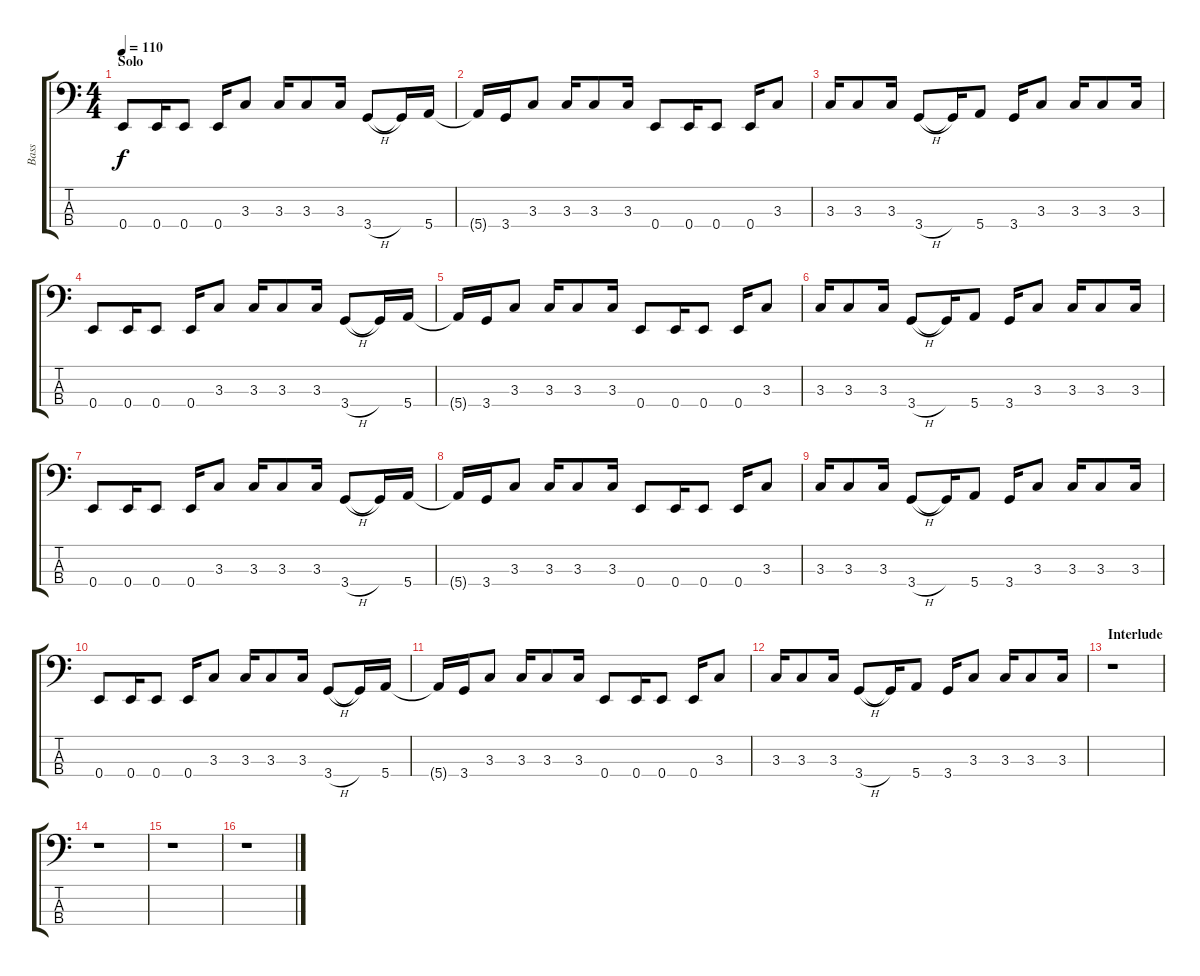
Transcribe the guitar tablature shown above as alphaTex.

\track ("Bass" "Bass") {instrument electricbassfinger}
\staff {score tabs}
\tuning (G2 D2 A1 E1) {hide}
\ts (4 4)
\section ("" "Solo")
\tempo 110
\clef f4
\ks c
0.4.8{dy f} 0.4.16 0.4.8 0.4.16 3.3.8 3.3.16 3.3.8 3.3.16 3.4{h}.8 3.4{t}.16 5.4.16 |
5.4{t}.16 3.4.16 3.3.8 3.3.16 3.3.8 3.3.16 0.4.8 0.4.16 0.4.8 0.4.16 3.3.8 |
3.3.16 3.3.8 3.3.16 3.4{h}.8 3.4{t}.16 5.4.8 3.4.16 3.3.8 3.3.16 3.3.8 3.3.16 |
0.4.8 0.4.16 0.4.8 0.4.16 3.3.8 3.3.16 3.3.8 3.3.16 3.4{h}.8 3.4{t}.16 5.4.16 |
5.4{t}.16 3.4.16 3.3.8 3.3.16 3.3.8 3.3.16 0.4.8 0.4.16 0.4.8 0.4.16 3.3.8 |
3.3.16 3.3.8 3.3.16 3.4{h}.8 3.4{t}.16 5.4.8 3.4.16 3.3.8 3.3.16 3.3.8 3.3.16 |
0.4.8 0.4.16 0.4.8 0.4.16 3.3.8 3.3.16 3.3.8 3.3.16 3.4{h}.8 3.4{t}.16 5.4.16 |
5.4{t}.16 3.4.16 3.3.8 3.3.16 3.3.8 3.3.16 0.4.8 0.4.16 0.4.8 0.4.16 3.3.8 |
3.3.16 3.3.8 3.3.16 3.4{h}.8 3.4{t}.16 5.4.8 3.4.16 3.3.8 3.3.16 3.3.8 3.3.16 |
0.4.8 0.4.16 0.4.8 0.4.16 3.3.8 3.3.16 3.3.8 3.3.16 3.4{h}.8 3.4{t}.16 5.4.16 |
5.4{t}.16 3.4.16 3.3.8 3.3.16 3.3.8 3.3.16 0.4.8 0.4.16 0.4.8 0.4.16 3.3.8 |
3.3.16 3.3.8 3.3.16 3.4{h}.8 3.4{t}.16 5.4.8 3.4.16 3.3.8 3.3.16 3.3.8 3.3.16 |
\section ("" "Interlude")
r.1 |
r.1 |
r.1 |
r.1
